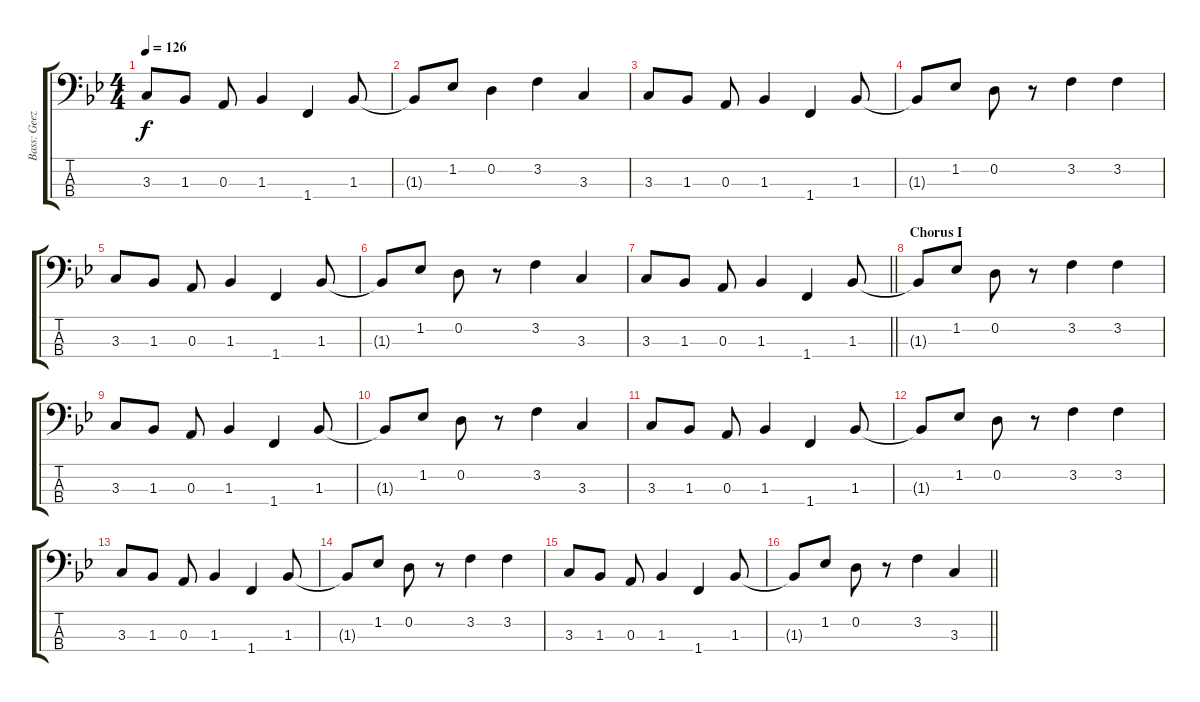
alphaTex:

\track ("Bass: Geezer" "Bass: Geez") {instrument electricbassfinger}
\staff {score tabs}
\tuning (G2 D2 A1 E1) {hide}
\ts (4 4)
\tempo 126
\clef f4
\ks bb
3.3.8{dy f} 1.3.8 0.3.8 1.3.4 1.4.4 1.3.8 |
1.3{t}.8 1.2.8 0.2.4 3.2.4 3.3.4 |
3.3.8 1.3.8 0.3.8 1.3.4 1.4.4 1.3.8 |
1.3{t}.8 1.2.8 0.2.8 r.8 3.2.4 3.2.4 |
3.3.8 1.3.8 0.3.8 1.3.4 1.4.4 1.3.8 |
1.3{t}.8 1.2.8 0.2.8 r.8 3.2.4 3.3.4 |
\barLineRight lightlight
3.3.8 1.3.8 0.3.8 1.3.4 1.4.4 1.3.8 |
\section ("" "Chorus I")
1.3{t}.8 1.2.8 0.2.8 r.8 3.2.4 3.2.4 |
3.3.8 1.3.8 0.3.8 1.3.4 1.4.4 1.3.8 |
1.3{t}.8 1.2.8 0.2.8 r.8 3.2.4 3.3.4 |
3.3.8 1.3.8 0.3.8 1.3.4 1.4.4 1.3.8 |
1.3{t}.8 1.2.8 0.2.8 r.8 3.2.4 3.2.4 |
3.3.8 1.3.8 0.3.8 1.3.4 1.4.4 1.3.8 |
1.3{t}.8 1.2.8 0.2.8 r.8 3.2.4 3.2.4 |
3.3.8 1.3.8 0.3.8 1.3.4 1.4.4 1.3.8 |
\barLineRight lightlight
1.3{t}.8 1.2.8 0.2.8 r.8 3.2.4 3.3.4
